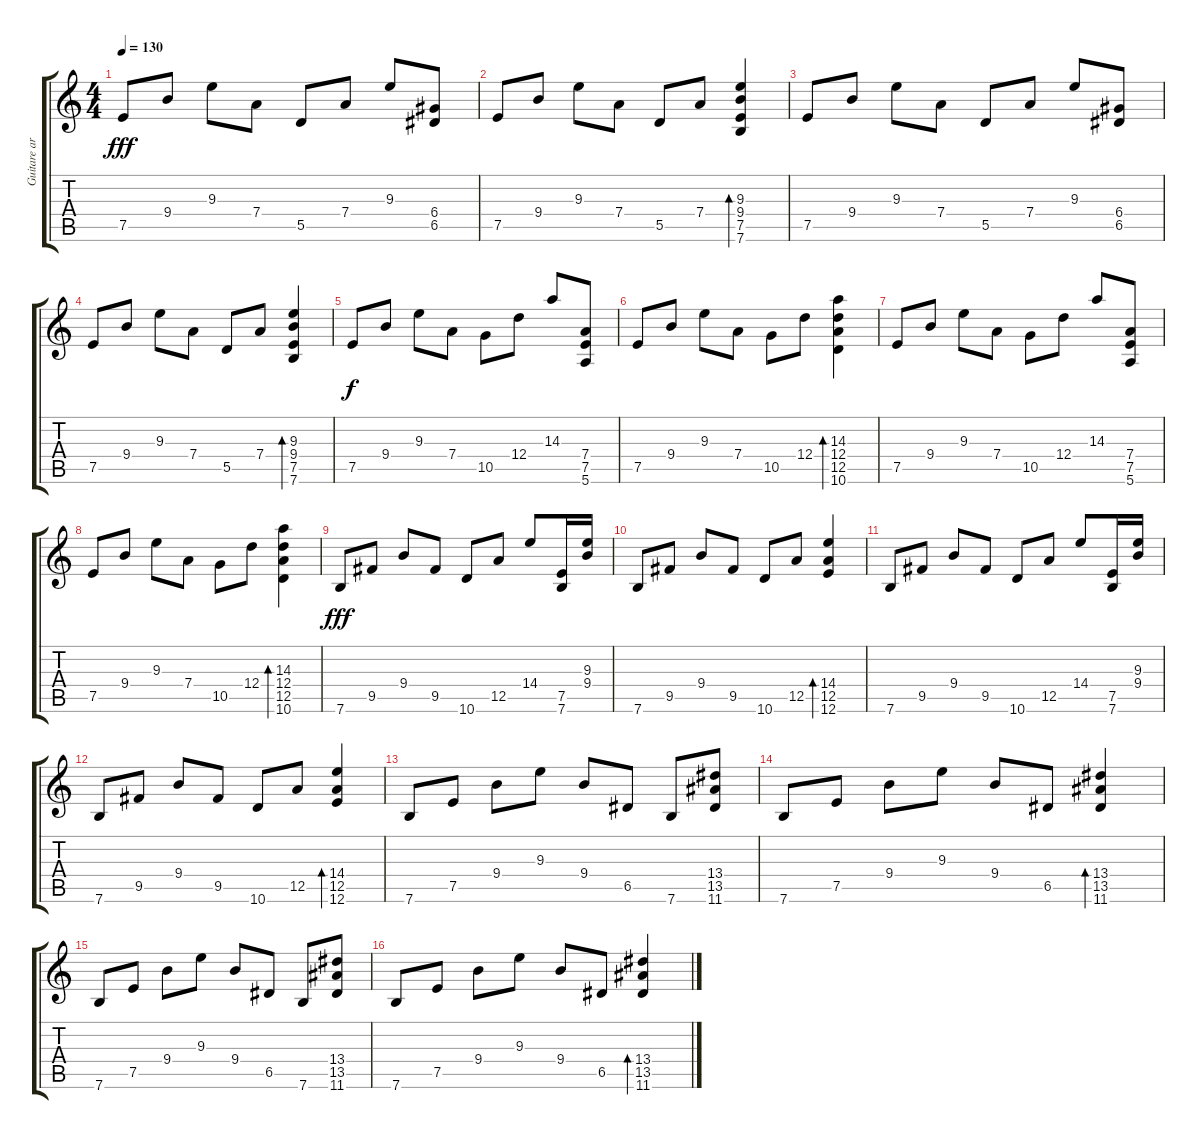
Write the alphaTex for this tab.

\track ("Guitare arpejo" "Guitare ar") {instrument acousticguitarnylon}
\staff {score tabs}
\tuning (E4 B3 G3 D3 A2 E2) {hide}
\ts (4 4)
\tempo 130
\clef g2
\ks c
7.5.8{dy fff instrument acousticguitarnylon} 9.4.8 9.3.8 7.4.8 5.5.8 7.4.8 9.3.8 (6.4 6.5).8 |
7.5.8 9.4.8 9.3.8 7.4.8 5.5.8 7.4.8 (9.3 9.4 7.5 7.6).4{bd 120} |
7.5.8 9.4.8 9.3.8 7.4.8 5.5.8 7.4.8 9.3.8 (6.4 6.5).8 |
7.5.8 9.4.8 9.3.8 7.4.8 5.5.8 7.4.8 (9.3 9.4 7.5 7.6).4{bd 120} |
7.5.8{dy f} 9.4.8 9.3.8 7.4.8 10.5.8 12.4.8 14.3.8 (7.4 7.5 5.6).8 |
7.5.8 9.4.8 9.3.8 7.4.8 10.5.8 12.4.8 (14.3 12.4 12.5 10.6).4{bd 120} |
7.5.8 9.4.8 9.3.8 7.4.8 10.5.8 12.4.8 14.3.8 (7.4 7.5 5.6).8 |
7.5.8 9.4.8 9.3.8 7.4.8 10.5.8 12.4.8 (14.3 12.4 12.5 10.6).4{bd 120} |
7.6.8{dy fff} 9.5.8 9.4.8 9.5.8 10.6.8 12.5.8 14.4.8 (7.5 7.6).16 (9.3 9.4).16 |
7.6.8 9.5.8 9.4.8 9.5.8 10.6.8 12.5.8 (14.4 12.5 12.6).4{bd 120} |
7.6.8 9.5.8 9.4.8 9.5.8 10.6.8 12.5.8 14.4.8 (7.5 7.6).16 (9.3 9.4).16 |
7.6.8 9.5.8 9.4.8 9.5.8 10.6.8 12.5.8 (14.4 12.5 12.6).4{bd 120} |
7.6.8 7.5.8 9.4.8 9.3.8 9.4.8 6.5.8 7.6.8 (13.4 13.5 11.6).8 |
7.6.8 7.5.8 9.4.8 9.3.8 9.4.8 6.5.8 (13.4 13.5 11.6).4{bd 120} |
7.6.8 7.5.8 9.4.8 9.3.8 9.4.8 6.5.8 7.6.8 (13.4 13.5 11.6).8 |
7.6.8 7.5.8 9.4.8 9.3.8 9.4.8 6.5.8 (13.4 13.5 11.6).4{bd 120}
